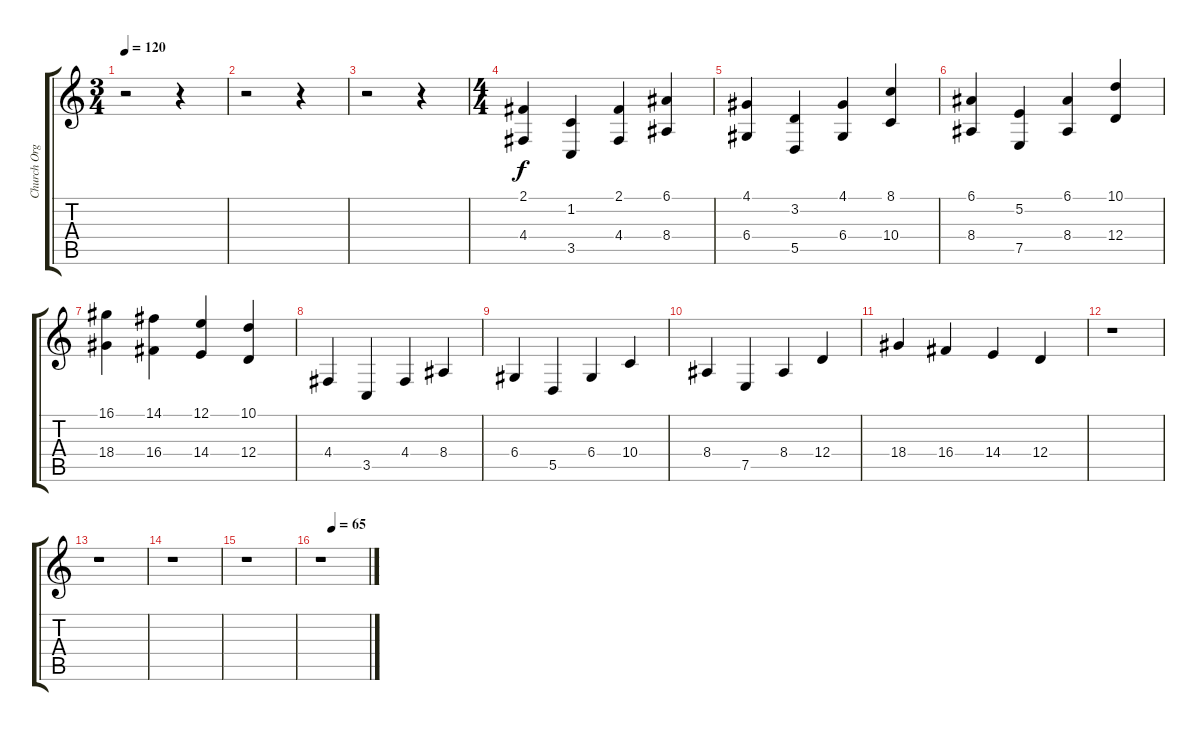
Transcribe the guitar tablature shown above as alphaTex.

\track ("Church Organ" "Church Org") {instrument churchorgan}
\staff {score tabs}
\tuning (E4 B3 G3 D3 A2 E2) {hide}
\ts (3 4)
\tempo 120
\clef g2
\ks c
r.2{dy f} r.4 |
r.2 r.4 |
r.2 r.4 |
\ts (4 4)
(2.1 4.4).4{volume 10 balance 8} (1.2 3.5).4 (2.1 4.4).4 (6.1 8.4).4 |
(4.1 6.4).4 (3.2 5.5).4 (4.1 6.4).4 (8.1 10.4).4 |
(6.1 8.4).4 (5.2 7.5).4 (6.1 8.4).4 (10.1 12.4).4 |
(16.1 18.4).4 (14.1 16.4).4 (12.1 14.4).4 (10.1 12.4).4 |
4.4.4 3.5.4 4.4.4 8.4.4 |
6.4.4 5.5.4 6.4.4 10.4.4 |
8.4.4 7.5.4 8.4.4 12.4.4 |
18.4.4 16.4.4 14.4.4 12.4.4 |
r.1 |
r.1 |
r.1 |
r.1 |
\tempo (65 0.25)
r.1
